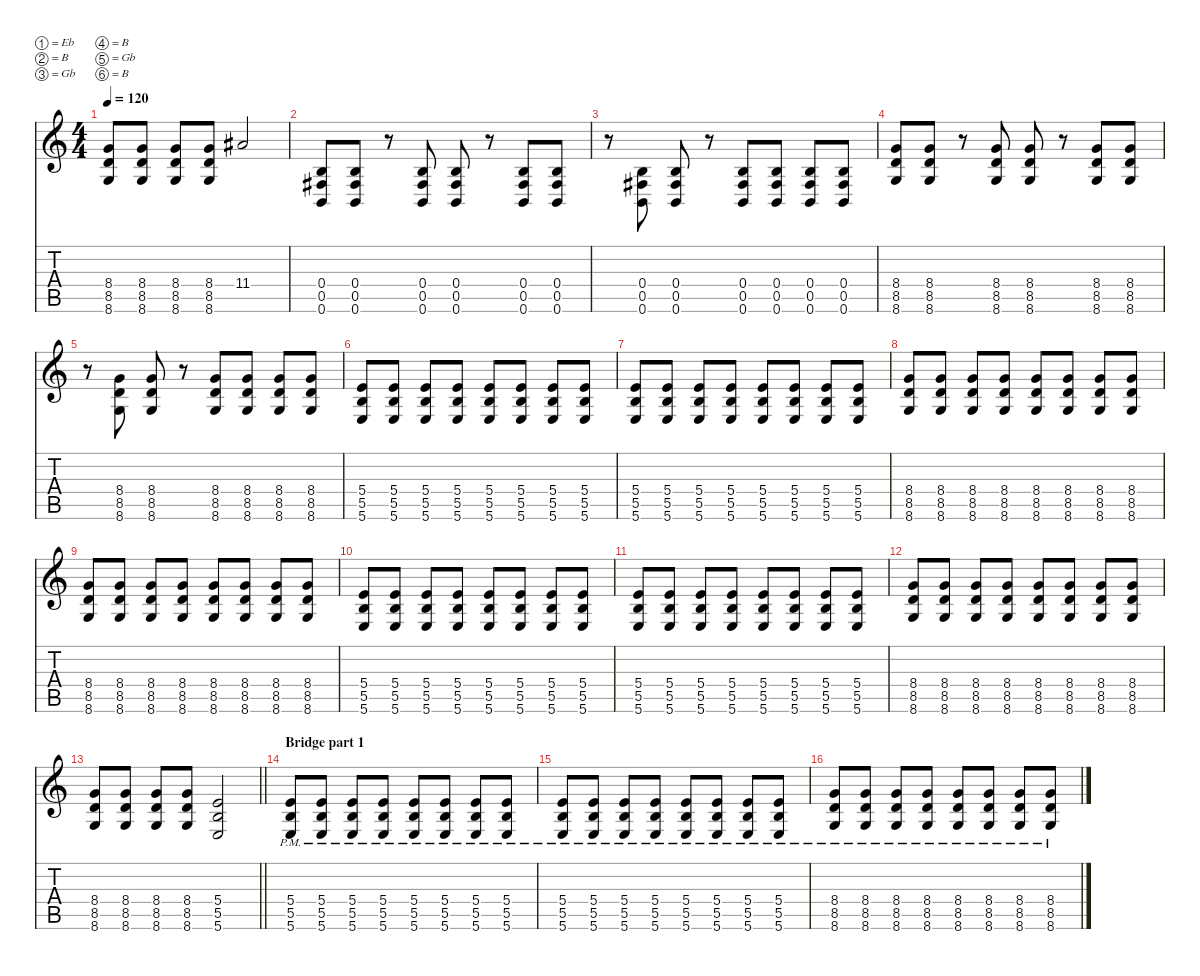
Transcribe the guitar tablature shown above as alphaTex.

\defaultSystemsLayout 4
\hideDynamics
\bracketExtendMode nobrackets
\singleTrackTrackNamePolicy hidden
\multiTrackTrackNamePolicy hidden
\firstSystemTrackNameMode fullname
\firstSystemTrackNameOrientation horizontal
\otherSystemsTrackNameOrientation horizontal
\track ("Rhythm Guitar" "dist.guit.") {instrument distortionguitar}
\staff {score tabs}
\tuning (Eb4 B3 Gb3 B2 Gb2 B1)
\ts (4 4)
\tempo 120
\clef g2
\ks c
(8.4 8.5 8.6).8{dy f beam Up} (8.4 8.5 8.6).8{beam Up} (8.4 8.5 8.6).8{beam Up} (8.4 8.5 8.6).8{beam Up} 11.4{acc #}.2{beam Up} |
(0.4 0.5{acc #} 0.6).8{beam Up} (0.4 0.5{acc #} 0.6).8{beam Up} r.8{beam Up} (0.4 0.5{acc #} 0.6).8{beam Up} (0.4 0.5{acc #} 0.6).8{beam Up} r.8{beam Up} (0.4 0.5{acc #} 0.6).8{beam Up} (0.4 0.5{acc #} 0.6).8{beam Up} |
r.8{beam Down} (0.4 0.5{acc #} 0.6).8{beam Up} (0.4 0.5{acc #} 0.6).8{beam Up} r.8{beam Up} (0.4 0.5{acc #} 0.6).8{beam Up} (0.4 0.5{acc #} 0.6).8{beam Up} (0.4 0.5{acc #} 0.6).8{beam Up} (0.4 0.5{acc #} 0.6).8{beam Up} |
(8.4 8.5 8.6).8{beam Up} (8.4 8.5 8.6).8{beam Up} r.8{beam Up} (8.4 8.5 8.6).8{beam Up} (8.4 8.5 8.6).8{beam Up} r.8{beam Up} (8.4 8.5 8.6).8{beam Up} (8.4 8.5 8.6).8{beam Up} |
r.8{beam Down} (8.4 8.5 8.6).8{beam Up} (8.4 8.5 8.6).8{beam Up} r.8{beam Up} (8.4 8.5 8.6).8{beam Up} (8.4 8.5 8.6).8{beam Up} (8.4 8.5 8.6).8{beam Up} (8.4 8.5 8.6).8{beam Up} |
(5.4 5.5 5.6).8{beam Up} (5.4 5.5 5.6).8{beam Up} (5.4 5.5 5.6).8{beam Up} (5.4 5.5 5.6).8{beam Up} (5.4 5.5 5.6).8{beam Up} (5.4 5.5 5.6).8{beam Up} (5.4 5.5 5.6).8{beam Up} (5.4 5.5 5.6).8{beam Up} |
(5.4 5.5 5.6).8{beam Up} (5.4 5.5 5.6).8{beam Up} (5.4 5.5 5.6).8{beam Up} (5.4 5.5 5.6).8{beam Up} (5.4 5.5 5.6).8{beam Up} (5.4 5.5 5.6).8{beam Up} (5.4 5.5 5.6).8{beam Up} (5.4 5.5 5.6).8{beam Up} |
(8.4 8.5 8.6).8{beam Up} (8.4 8.5 8.6).8{beam Up} (8.4 8.5 8.6).8{beam Up} (8.4 8.5 8.6).8{beam Up} (8.4 8.5 8.6).8{beam Up} (8.4 8.5 8.6).8{beam Up} (8.4 8.5 8.6).8{beam Up} (8.4 8.5 8.6).8{beam Up} |
(8.4 8.5 8.6).8{beam Up} (8.4 8.5 8.6).8{beam Up} (8.4 8.5 8.6).8{beam Up} (8.4 8.5 8.6).8{beam Up} (8.4 8.5 8.6).8{beam Up} (8.4 8.5 8.6).8{beam Up} (8.4 8.5 8.6).8{beam Up} (8.4 8.5 8.6).8{beam Up} |
(5.4 5.5 5.6).8{beam Up} (5.4 5.5 5.6).8{beam Up} (5.4 5.5 5.6).8{beam Up} (5.4 5.5 5.6).8{beam Up} (5.4 5.5 5.6).8{beam Up} (5.4 5.5 5.6).8{beam Up} (5.4 5.5 5.6).8{beam Up} (5.4 5.5 5.6).8{beam Up} |
(5.4 5.5 5.6).8{beam Up} (5.4 5.5 5.6).8{beam Up} (5.4 5.5 5.6).8{beam Up} (5.4 5.5 5.6).8{beam Up} (5.4 5.5 5.6).8{beam Up} (5.4 5.5 5.6).8{beam Up} (5.4 5.5 5.6).8{beam Up} (5.4 5.5 5.6).8{beam Up} |
(8.4 8.5 8.6).8{beam Up} (8.4 8.5 8.6).8{beam Up} (8.4 8.5 8.6).8{beam Up} (8.4 8.5 8.6).8{beam Up} (8.4 8.5 8.6).8{beam Up} (8.4 8.5 8.6).8{beam Up} (8.4 8.5 8.6).8{beam Up} (8.4 8.5 8.6).8{beam Up} |
\barLineRight lightlight
(8.4 8.5 8.6).8{beam Up} (8.4 8.5 8.6).8{beam Up} (8.4 8.5 8.6).8{beam Up} (8.4 8.5 8.6).8{beam Up} (5.4 5.5 5.6).2{beam Up} |
\section ("" "Bridge part 1")
(5.4{pm} 5.5{pm} 5.6{pm}).8{beam Up} (5.4{pm} 5.5{pm} 5.6{pm}).8{beam Up} (5.4{pm} 5.5{pm} 5.6{pm}).8{beam Up} (5.4{pm} 5.5{pm} 5.6{pm}).8{beam Up} (5.4{pm} 5.5{pm} 5.6{pm}).8{beam Up} (5.4{pm} 5.5{pm} 5.6{pm}).8{beam Up} (5.4{pm} 5.5{pm} 5.6{pm}).8{beam Up} (5.4{pm} 5.5{pm} 5.6{pm}).8{beam Up} |
(5.4{pm} 5.5{pm} 5.6{pm}).8{beam Up} (5.4{pm} 5.5{pm} 5.6{pm}).8{beam Up} (5.4{pm} 5.5{pm} 5.6{pm}).8{beam Up} (5.4{pm} 5.5{pm} 5.6{pm}).8{beam Up} (5.4{pm} 5.5{pm} 5.6{pm}).8{beam Up} (5.4{pm} 5.5{pm} 5.6{pm}).8{beam Up} (5.4{pm} 5.5{pm} 5.6{pm}).8{beam Up} (5.4{pm} 5.5{pm} 5.6{pm}).8{beam Up} |
(8.4{pm} 8.5{pm} 8.6{pm}).8{beam Up} (8.4{pm} 8.5{pm} 8.6{pm}).8{beam Up} (8.4{pm} 8.5{pm} 8.6{pm}).8{beam Up} (8.4{pm} 8.5{pm} 8.6{pm}).8{beam Up} (8.4{pm} 8.5{pm} 8.6{pm}).8{beam Up} (8.4{pm} 8.5{pm} 8.6{pm}).8{beam Up} (8.4{pm} 8.5{pm} 8.6{pm}).8{beam Up} (8.4{pm} 8.5{pm} 8.6{pm}).8{beam Up}
